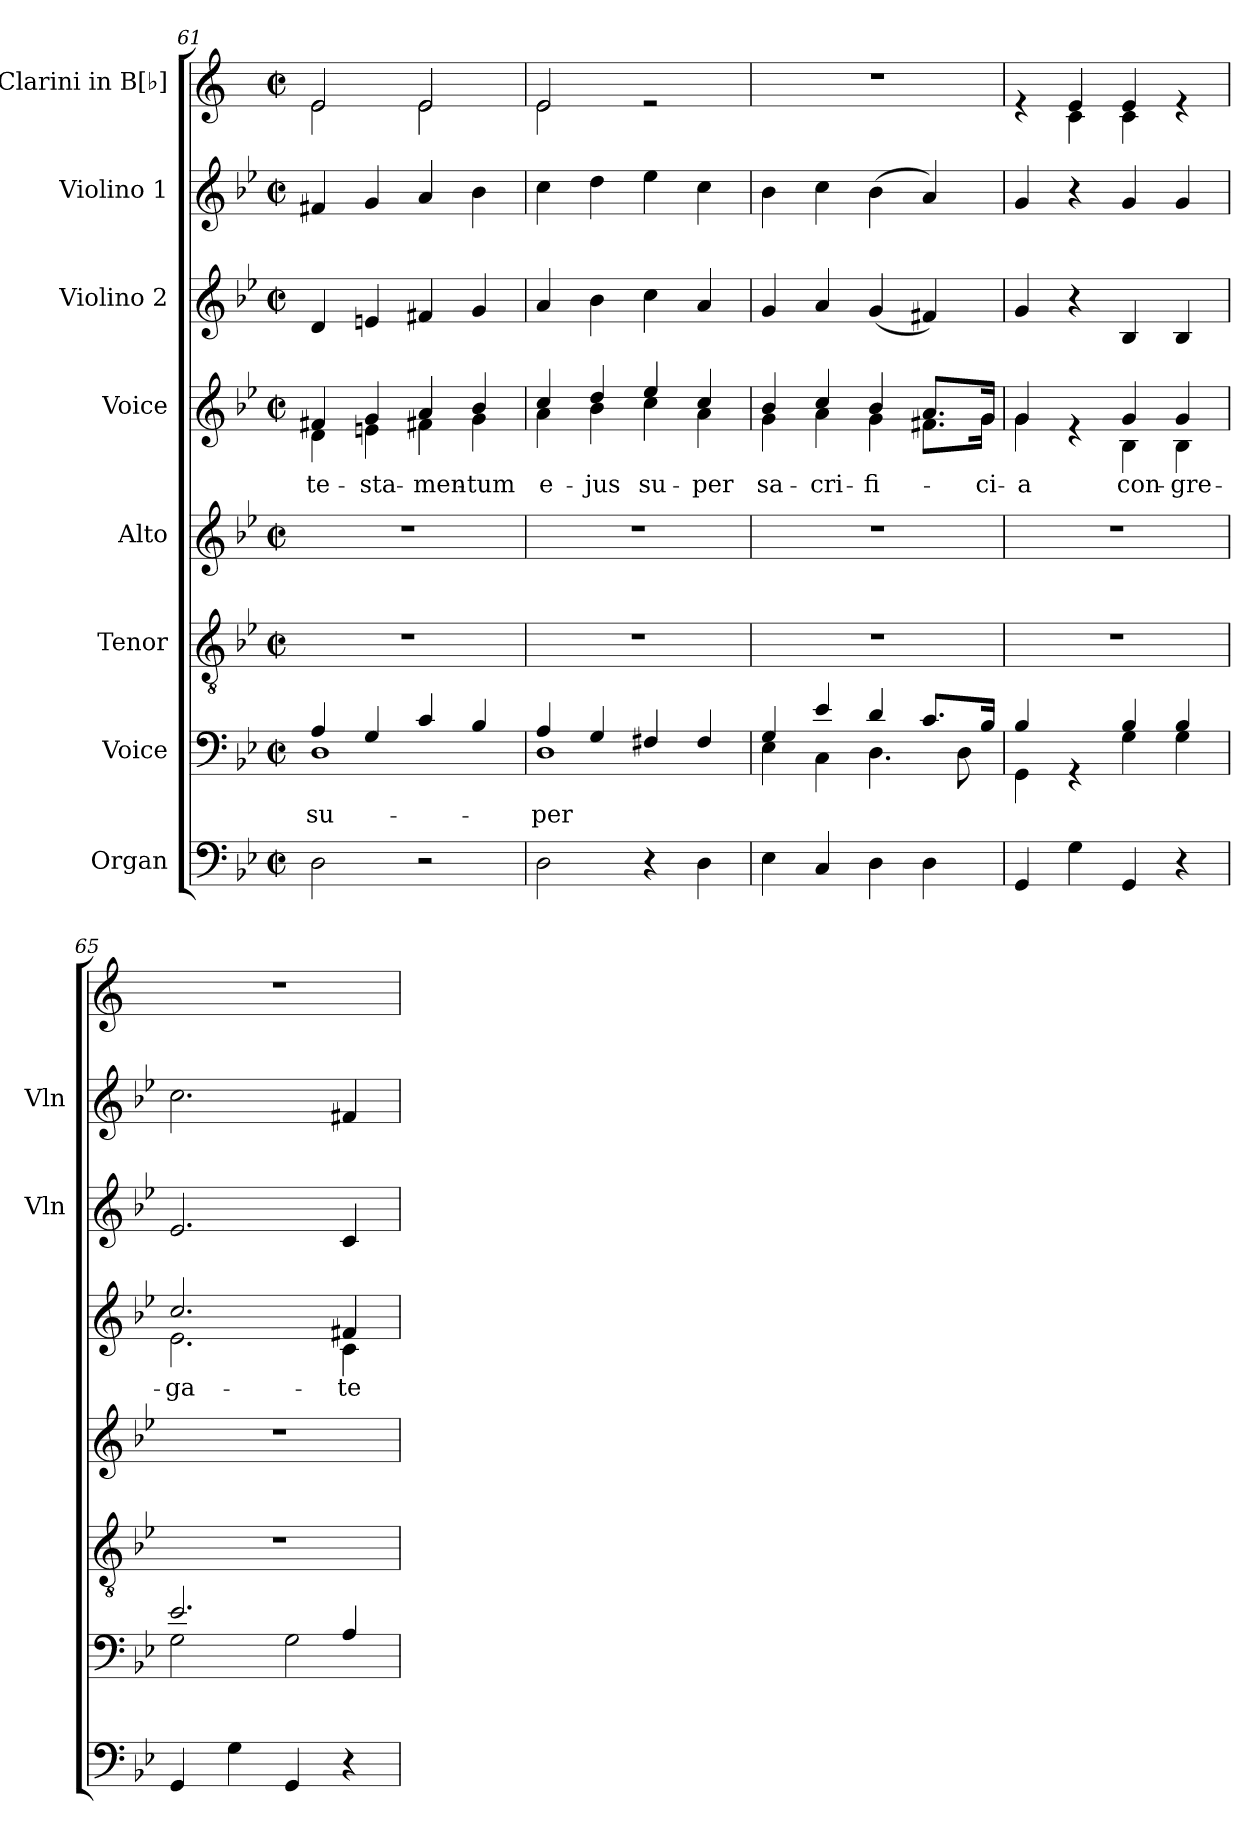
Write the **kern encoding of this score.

**kern	**kern	**text	**kern	**kern	**kern	**text	**kern	**kern	**kern
*part8	*part7	*part7	*part6	*part5	*part4	*part4	*part3	*part2	*part1
*staff8	*staff7	*staff7	*staff6	*staff5	*staff4	*staff4	*staff3	*staff2	*staff1
*I"Organ	*I"Voice	*	*I"Tenor	*I"Alto	*I"Voice	*	*I"Violino 2	*I"Violino 1	*I"Clarini in B[♭]
*	*	*	*	*	*	*	*I'Vln	*I'Vln	*
*clefF4	*clefF4	*	*clefGv2	*clefG2	*clefG2	*	*clefG2	*clefG2	*clefG2
*	*	*	*	*	*	*	*	*	*ITrd1c2
*k[b-e-]	*k[b-e-]	*	*k[b-e-]	*k[b-e-]	*k[b-e-]	*	*k[b-e-]	*k[b-e-]	*k[b-e-]
*M2/2	*M2/2	*	*M2/2	*M2/2	*M2/2	*	*M2/2	*M2/2	*M2/2
*met(c|)	*met(c|)	*	*met(c|)	*met(c|)	*met(c|)	*	*met(c|)	*met(c|)	*met(c|)
=61	=61	=61	=61	=61	=61	=61	=61	=61	=61
*	*^	*	*	*	*	*	*	*	*
!	!	!	!LO:LY:b	!	!	!	!LO:LY:b	!	!	!
*	*	*	*	*	*	*^	*	*	*	*^
2D\	4A/	1D	su-	1r	1r	4f#X/	4d\	te-	4d/	4f#X/	2d/	2d\
!	!	!	!	!	!	!	!	!LO:LY:b	!	!	!	!
.	4G/	.	.	.	.	4g/	4en\	-sta-	4en/	4g/	.	.
!	!	!	!	!	!	!	!	!LO:LY:b	!	!	!	!
2r	4c/	.	.	.	.	4a/	4f#X\	-men-	4f#X/	4a/	2d/	2d\
!	!	!	!	!	!	!	!	!LO:LY:b	!	!	!	!
.	4B-/	.	.	.	.	4b-/	4g\	-tum	4g/	4b-\	.	.
=62	=62	=62	=62	=62	=62	=62	=62	=62	=62	=62	=62	=62
!	!	!	!LO:LY:b	!	!	!	!	!LO:LY:b	!	!	!	!
2D\	4A/	1D	-per	1r	1r	4cc/	4a\	e-	4a/	4cc\	2d/	2d\
!	!	!	!	!	!	!	!	!LO:LY:b	!	!	!	!
.	4G/	.	.	.	.	4dd/	4b-\	-jus	4b-\	4dd\	.	.
!	!	!	!	!	!	!	!	!LO:LY:b	!	!	!	!
4r	4F#X/	.	.	.	.	4ee-/	4cc\	su-	4cc\	4ee-\	2re	2ryy
!	!	!	!	!	!	!	!	!LO:LY:b	!	!	!	!
4D\	4F#/	.	.	.	.	4cc/	4a\	-per	4a/	4cc\	.	.
*	*	*	*	*	*	*	*	*	*	*	*v	*v
=63	=63	=63	=63	=63	=63	=63	=63	=63	=63	=63	=63
!	!	!	!	!	!	!	!	!LO:LY:b	!	!	!
4E-\	4G/	4E-\	.	1r	1r	4b-/	4g\	sa-	4g/	4b-\	1r
!	!	!	!	!	!	!	!	!LO:LY:b	!	!	!
4C/	4e-/	4C\	.	.	.	4cc/	4a\	-cri-	4a/	4cc\	.
!	!	!	!	!	!	!	!	!LO:LY:b	!	!	!
4D\	4d/	4.D\	.	.	.	4b-/	4g\	-fi-	(4g/	(4b-\	.
4D\	8.c/L	.	.	.	.	8.a/L	8.f#X\L	.	4f#X/)	4a/)	.
.	.	8D\	.	.	.	.	.	.	.	.	.
!	!	!	!	!	!	!	!	!LO:LY:b	!	!	!
.	16B-/Jk	.	.	.	.	16g/Jk	16g\Jk	-ci-	.	.	.
=64	=64	=64	=64	=64	=64	=64	=64	=64	=64	=64	=64
!	!	!	!	!	!	!	!	!LO:LY:b	!	!	!
*	*	*	*	*	*	*	*	*	*	*	*^
4GG/	4B-/	4GG\	.	1r	1r	4g/	4g\	-a	4g/	4g/	4re	4ryy
4G\	4rGG	4ryy	.	.	.	4re	4ryy	.	4r	4r	4d/	4B-\
!	!	!	!	!	!	!	!	!LO:LY:b	!	!	!	!
4GG/	4B-/	4G\	.	.	.	4g/	4B-\	con-	4B-/	4g/	4d/	4B-\
!	!	!	!	!	!	!	!	!LO:LY:b	!	!	!	!
4r	4B-/	4G\	.	.	.	4g/	4B-\	-gre-	4B-/	4g/	4re	4ryy
=65	=65	=65	=65	=65	=65	=65	=65	=65	=65	=65	=65	=65
!	!	!	!	!	!	!	!	!LO:LY:b	!	!	!	!
*	*	*	*	*	*	*	*	*	*	*	*v	*v
4GG/	2.e-/	2G\	.	1r	1r	2.cc/	2.e-\	-ga-	2.e-/	2.cc\	1r
4G\	.	.	.	.	.	.	.	.	.	.	.
4GG/	.	2G\	.	.	.	.	.	.	.	.	.
!	!	!	!	!	!	!	!	!LO:LY:b	!	!	!
4r	4A/	.	.	.	.	4f#X/	4c\	-te	4c/	4f#X/	.
*	*v	*v	*	*	*	*v	*v	*	*	*	*
=	=	=	=	=	=	=	=	=	=
*-	*-	*-	*-	*-	*-	*-	*-	*-	*-
